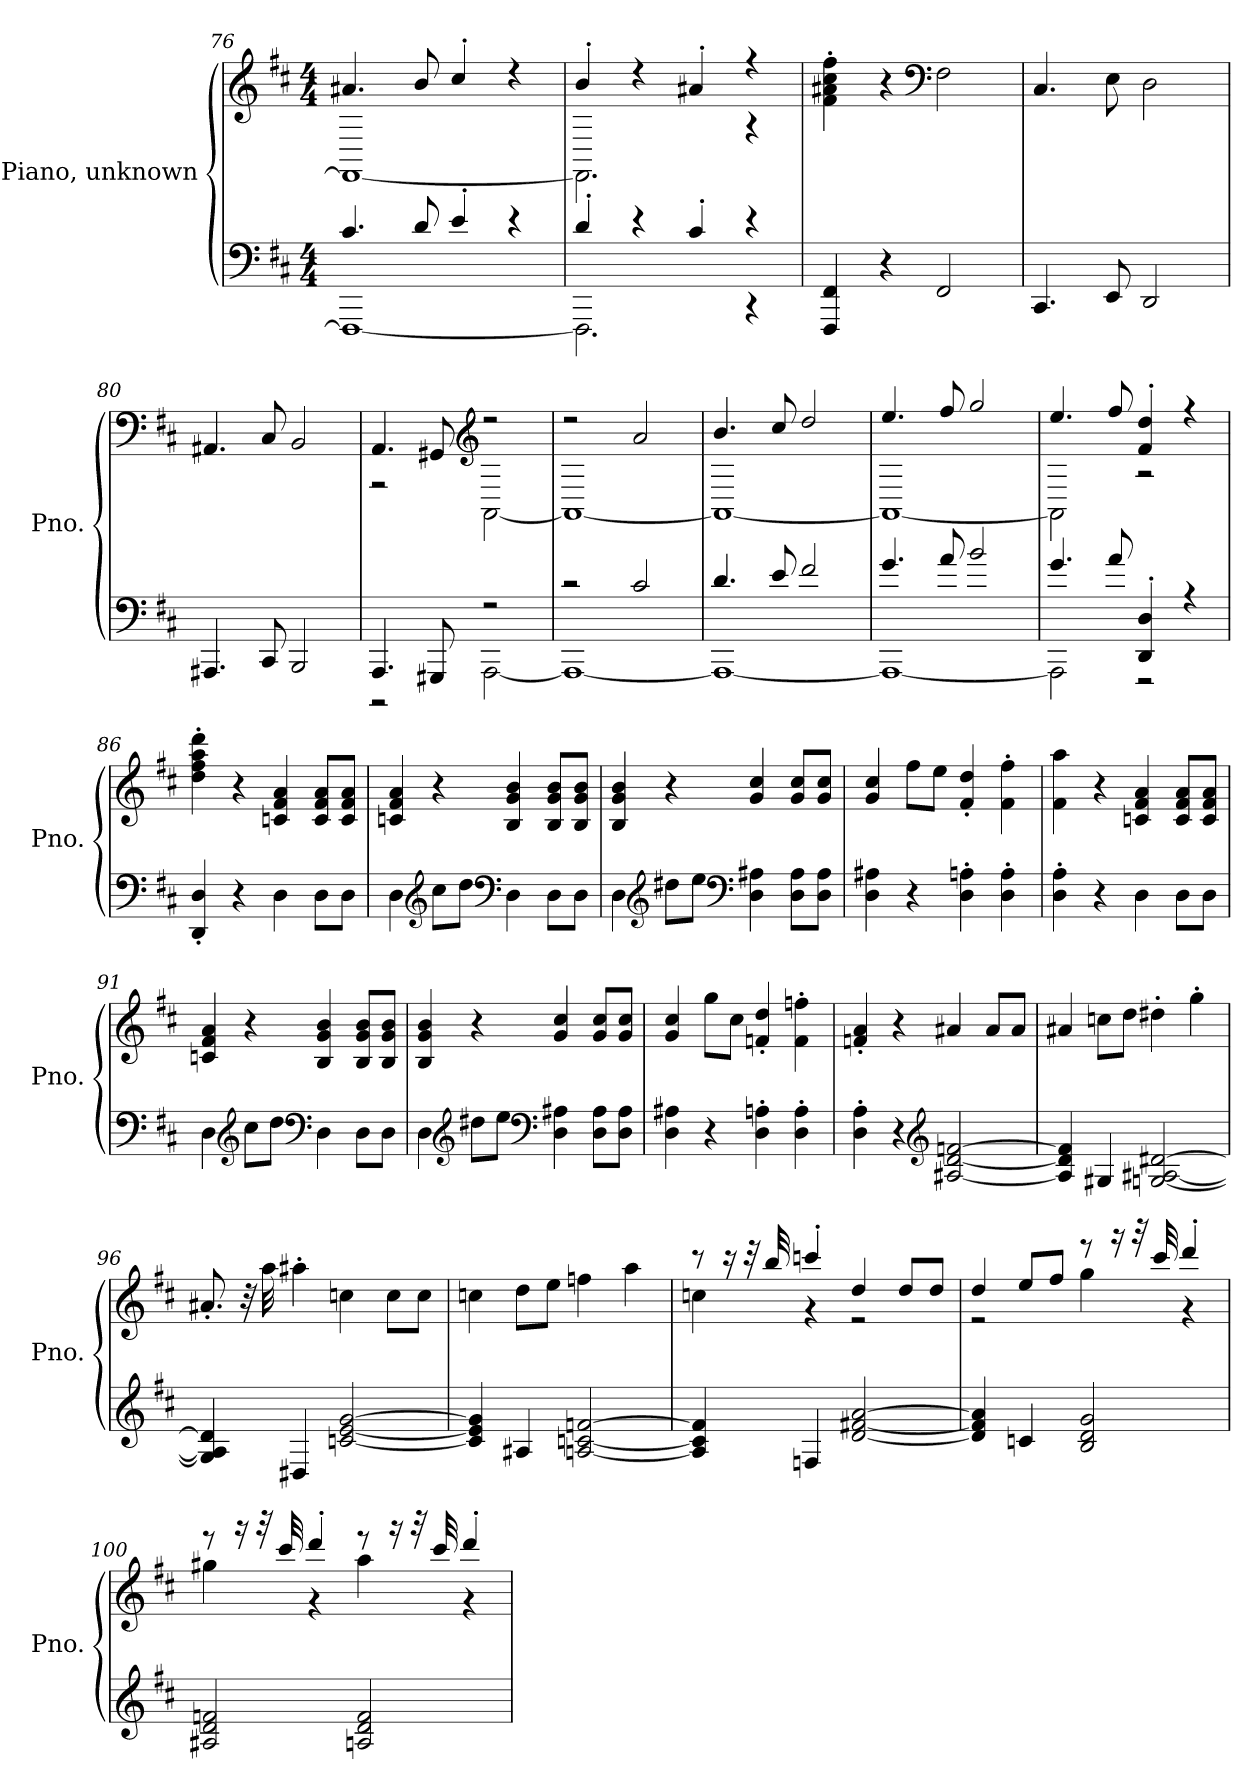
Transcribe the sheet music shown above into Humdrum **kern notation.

**kern	**kern
*part1	*part1
*staff2	*staff1
*I"Piano, unknown	*
*I'Pno.	*
*clefF4	*clefG2
*k[f#c#]	*k[f#c#]
*M4/4	*M4/4
=76	=76
*^	*^
4.c#/	1FFF#_	4.a#X/	1FF#_
8d/	.	8b/	.
4e'/	.	4cc#'/	.
4r	.	4r	.
=77	=77	=77	=77
4d'/	2.FFF#\]	4b'/	2.FF#\]
4r	.	4r	.
4c#'/	.	4a#X'/	.
4r	4r	4r	4r
*v	*v	*	*
*	*v	*v
=78	=78
4FFF#/ 4FF#/	4f#\' 4a#X\' 4cc#\' 4ff#\'
4r	4r
*	*clefF4
2FF#/	2F#\
=79	=79
4.CC#/	4.C#/
8EE/	8E\
2DD/	2D\
=80	=80
4.AAA#X/	4.AA#X/
8CC#/	8C#/
2BBB/	2BB/
!!LO:LB:g=z
=81	=81
*^	*^
4.AAA/	2r	4.AA/	2r
8GGG#X/	.	8GG#X/	.
*	*	*clefG2	*
2r	[2AAA\	2r	[2AA\
=82	=82	=82	=82
2r	1AAA_	2r	1AA_
2c#/	.	2a/	.
=83	=83	=83	=83
4.d/	1AAA_	4.b/	1AA_
8e/	.	8cc#/	.
2f#/	.	2dd/	.
=84	=84	=84	=84
4.g/	1AAA_	4.ee/	1AA_
8a/	.	8ff#/	.
2b/	.	2gg/	.
=85	=85	=85	=85
4.g/	2AAA\]	4.ee/	2AA\]
8a/	.	8ff#/	.
4DD/' 4D/'	2r	4f#/' 4dd/'	2r
4r	.	4r	.
*v	*v	*	*
*	*v	*v
=86	=86
4DD/' 4D/'	4dd\' 4ff#\' 4aa\' 4ddd\'
4r	4r
4D\	4cn/ 4f#/ 4a/
8D\L	8c/ 8f#/ 8a/L
8D\J	8c/ 8f#/ 8a/J
!!LO:PB:g=z
=87	=87
4D\	4cn/ 4f#/ 4a/
*clefG2	*
8cc#\L	4r
8dd\J	.
*clefF4	*
4D\	4B/ 4g/ 4b/
8D\L	8B/ 8g/ 8b/L
8D\J	8B/ 8g/ 8b/J
=88	=88
4D\	4B/ 4g/ 4b/
*clefG2	*
8dd#X\L	4r
8ee\J	.
*clefF4	*
4D\ 4A#X\	4g/ 4cc#/
8D\ 8A#\L	8g/ 8cc#/L
8D\ 8A#\J	8g/ 8cc#/J
=89	=89
4D\ 4A#X\	4g/ 4cc#/
4r	8ff#\L
.	8ee\J
4D\' 4An\'	4f#/' 4dd/'
4D\' 4A\'	4f#\' 4ff#\'
=90	=90
4D\' 4A\'	4f#\ 4aa\
4r	4r
4D\	4cn/ 4f#/ 4a/
8D\L	8c/ 8f#/ 8a/L
8D\J	8c/ 8f#/ 8a/J
!!LO:LB:g=z
=91	=91
4D\	4cn/ 4f#/ 4a/
*clefG2	*
8cc#\L	4r
8dd\J	.
*clefF4	*
4D\	4B/ 4g/ 4b/
8D\L	8B/ 8g/ 8b/L
8D\J	8B/ 8g/ 8b/J
=92	=92
4D\	4B/ 4g/ 4b/
*clefG2	*
8dd#X\L	4r
8ee\J	.
*clefF4	*
4D\ 4A#X\	4g/ 4cc#/
8D\ 8A#\L	8g/ 8cc#/L
8D\ 8A#\J	8g/ 8cc#/J
=93	=93
4D\ 4A#X\	4g/ 4cc#/
4r	8gg\L
.	8cc#\J
4D\' 4An\'	4fn/' 4dd/'
4D\' 4A\'	4f\' 4ffn\'
=94	=94
4D\' 4A\'	4fn/' 4a/'
4r	4r
*clefG2	*
[2A#X/ [2d/ [2fn/	4a#X/
.	8a#/L
.	8a#/J
!!LO:LB:g=z
=95	=95
4A#/] 4d/] 4f/]	4a#X/
4G#X/	8ccn\L
.	8dd\J
[2Gn/ [2A#X/ [2d#X/	4dd#X'\
.	4gg'\
=96	=96
4G/] 4A#/] 4d#/]	8.a#X'/
.	32r
.	32aa\
4D#X/	4aa#X'\
[2cn/ [2e/ [2g/	4ccn\
.	8cc\L
.	8cc\J
=97	=97
4c/] 4e/] 4g/]	4ccn\
4A#X/	8dd\L
.	8ee\J
[2An/ [2cn/ [2fn/	4ffn\
.	4aa\
=98	=98
*	*^
4A/] 4c/] 4f/]	8r	4ccn\
.	16r	.
.	32r	.
.	32bb/	.
4Fn/	4cccn'/	4r
[2d/ [2f#X/ [2a/	4dd/	2r
.	8dd/L	.
.	8dd/J	.
!!LO:LB:g=z	!!
=99	=99	=99
4d/] 4f#/] 4a/]	4dd/	2r
4cn/	8ee/L	.
.	8ff#/J	.
2B/ 2d/ 2g/	8r	4gg\
.	16r	.
.	32r	.
.	32ccc#/	.
.	4ddd'/	4r
=100	=100	=100
2A#X/ 2d/ 2fn/	8r	4gg#X\
.	16r	.
.	32r	.
.	32ccc#/	.
.	4ddd'/	4r
2An/ 2d/ 2f/	8r	4aa\
.	16r	.
.	32r	.
.	32ccc#/	.
.	4ddd'/	4r
*	*v	*v
=	=
*-	*-
